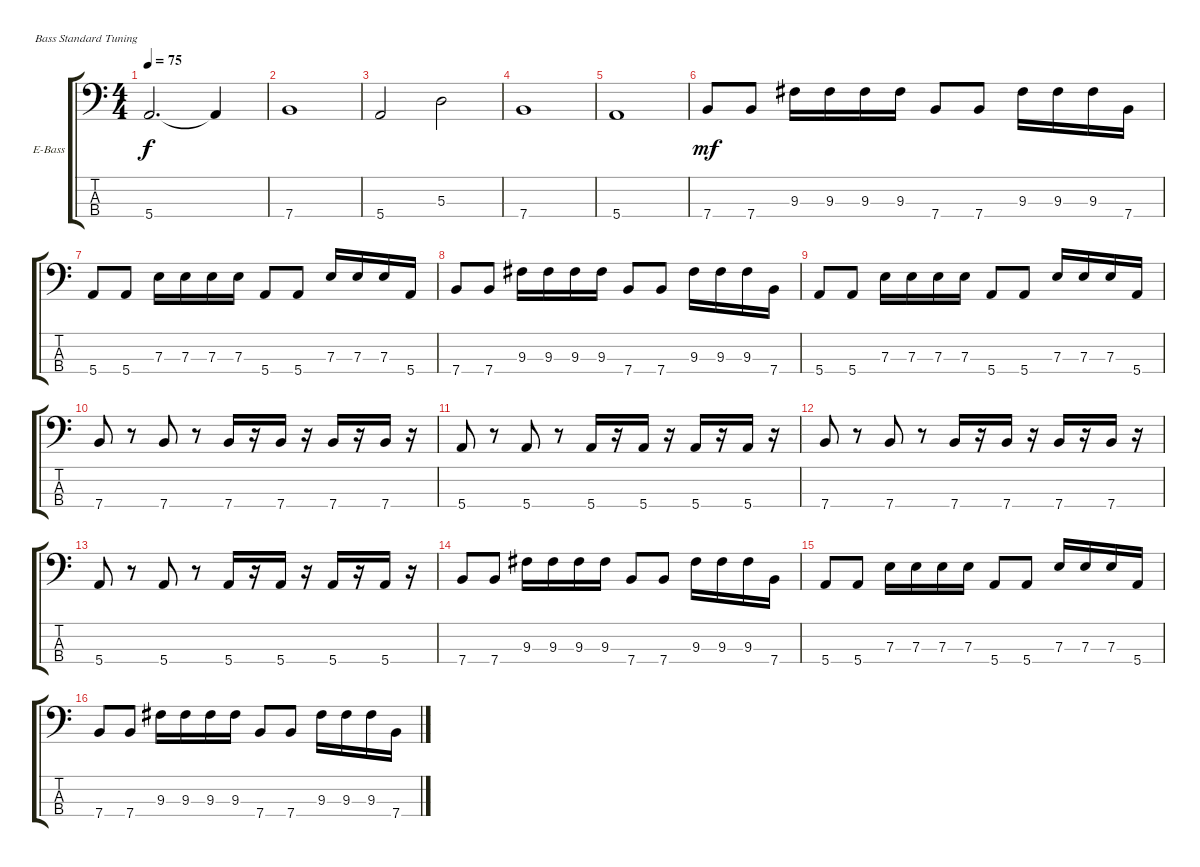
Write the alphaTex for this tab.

\defaultSystemsLayout 4
\bracketExtendMode groupsimilarinstruments
\firstSystemTrackNameOrientation horizontal
\otherSystemsTrackNameOrientation horizontal
\track ("Electric Bass" "E-Bass") {solo instrument electricbassfinger}
\staff {score tabs}
\tuning (G2 D2 A1 E1)
\ts (4 4)
\tempo 75
\clef f4
\ks c
5.4.2{d dy f} 5.4{t}.4 |
7.4.1 |
5.4.2 5.3.2 |
7.4.1 |
5.4.1 |
7.4.8{dy mf} 7.4.8 9.3.16 9.3.16 9.3.16 9.3.16 7.4.8 7.4.8 9.3.16 9.3.16 9.3.16 7.4.16 |
5.4.8 5.4.8 7.3.16 7.3.16 7.3.16 7.3.16 5.4.8 5.4.8 7.3.16 7.3.16 7.3.16 5.4.16 |
7.4.8 7.4.8 9.3.16 9.3.16 9.3.16 9.3.16 7.4.8 7.4.8 9.3.16 9.3.16 9.3.16 7.4.16 |
5.4.8 5.4.8 7.3.16 7.3.16 7.3.16 7.3.16 5.4.8 5.4.8 7.3.16 7.3.16 7.3.16 5.4.16 |
7.4.8 r.8 7.4.8 r.8 7.4.16 r.16 7.4.16 r.16 7.4.16 r.16 7.4.16 r.16 |
5.4.8 r.8 5.4.8 r.8 5.4.16 r.16 5.4.16 r.16 5.4.16 r.16 5.4.16 r.16 |
7.4.8 r.8 7.4.8 r.8 7.4.16 r.16 7.4.16 r.16 7.4.16 r.16 7.4.16 r.16 |
5.4.8 r.8 5.4.8 r.8 5.4.16 r.16 5.4.16 r.16 5.4.16 r.16 5.4.16 r.16 |
7.4.8 7.4.8 9.3.16 9.3.16 9.3.16 9.3.16 7.4.8 7.4.8 9.3.16 9.3.16 9.3.16 7.4.16 |
5.4.8 5.4.8 7.3.16 7.3.16 7.3.16 7.3.16 5.4.8 5.4.8 7.3.16 7.3.16 7.3.16 5.4.16 |
7.4.8 7.4.8 9.3.16 9.3.16 9.3.16 9.3.16 7.4.8 7.4.8 9.3.16 9.3.16 9.3.16 7.4.16
